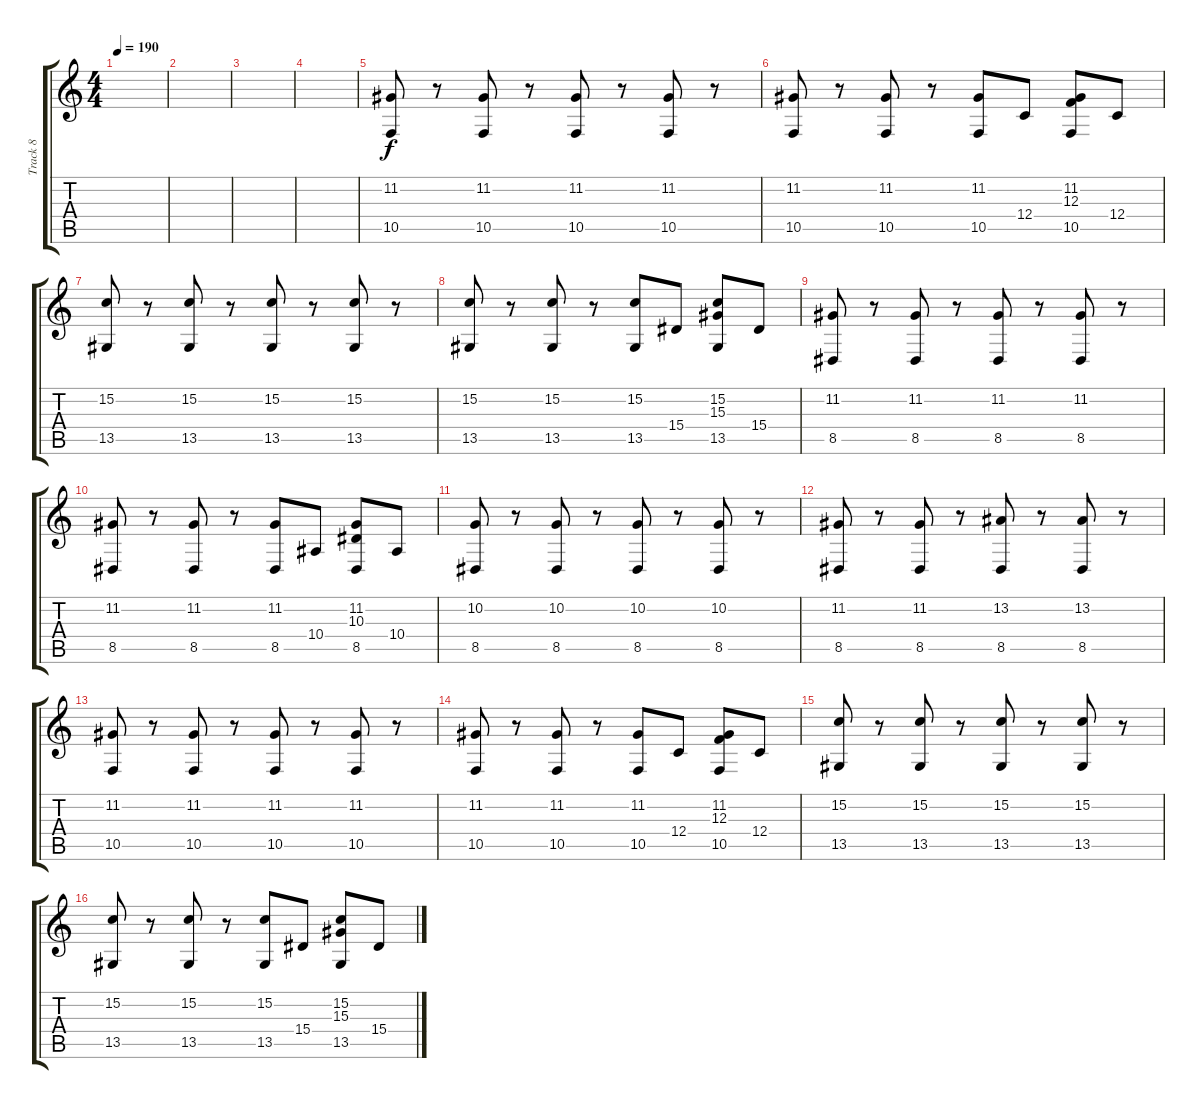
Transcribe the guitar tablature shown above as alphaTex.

\track ("Track 8" "Track 8") {instrument pizzicatostrings}
\staff {score tabs}
\tuning (D4 A3 F3 C3 G2 C2) {hide}
\ts (4 4)
\tempo 190
\clef g2
\ks c
|
|
|
|
(11.2 10.5).8 r.8 (11.2 10.5).8 r.8 (11.2 10.5).8 r.8 (11.2 10.5).8 r.8 |
(11.2 10.5).8 r.8 (11.2 10.5).8 r.8 (11.2 10.5).8 12.4.8 (11.2 12.3 10.5).8 12.4.8 |
(15.2 13.5).8 r.8 (15.2 13.5).8 r.8 (15.2 13.5).8 r.8 (15.2 13.5).8 r.8 |
(15.2 13.5).8 r.8 (15.2 13.5).8 r.8 (15.2 13.5).8 15.4.8 (15.2 15.3 13.5).8 15.4.8 |
(11.2 8.5).8 r.8 (11.2 8.5).8 r.8 (11.2 8.5).8 r.8 (11.2 8.5).8 r.8 |
(11.2 8.5).8 r.8 (11.2 8.5).8 r.8 (11.2 8.5).8 10.4.8 (11.2 10.3 8.5).8 10.4.8 |
(10.2 8.5).8 r.8 (10.2 8.5).8 r.8 (10.2 8.5).8 r.8 (10.2 8.5).8 r.8 |
(11.2 8.5).8 r.8 (11.2 8.5).8 r.8 (13.2 8.5).8 r.8 (13.2 8.5).8 r.8 |
(11.2 10.5).8 r.8 (11.2 10.5).8 r.8 (11.2 10.5).8 r.8 (11.2 10.5).8 r.8 |
(11.2 10.5).8 r.8 (11.2 10.5).8 r.8 (11.2 10.5).8 12.4.8 (11.2 12.3 10.5).8 12.4.8 |
(15.2 13.5).8 r.8 (15.2 13.5).8 r.8 (15.2 13.5).8 r.8 (15.2 13.5).8 r.8 |
(15.2 13.5).8 r.8 (15.2 13.5).8 r.8 (15.2 13.5).8 15.4.8 (15.2 15.3 13.5).8 15.4.8
